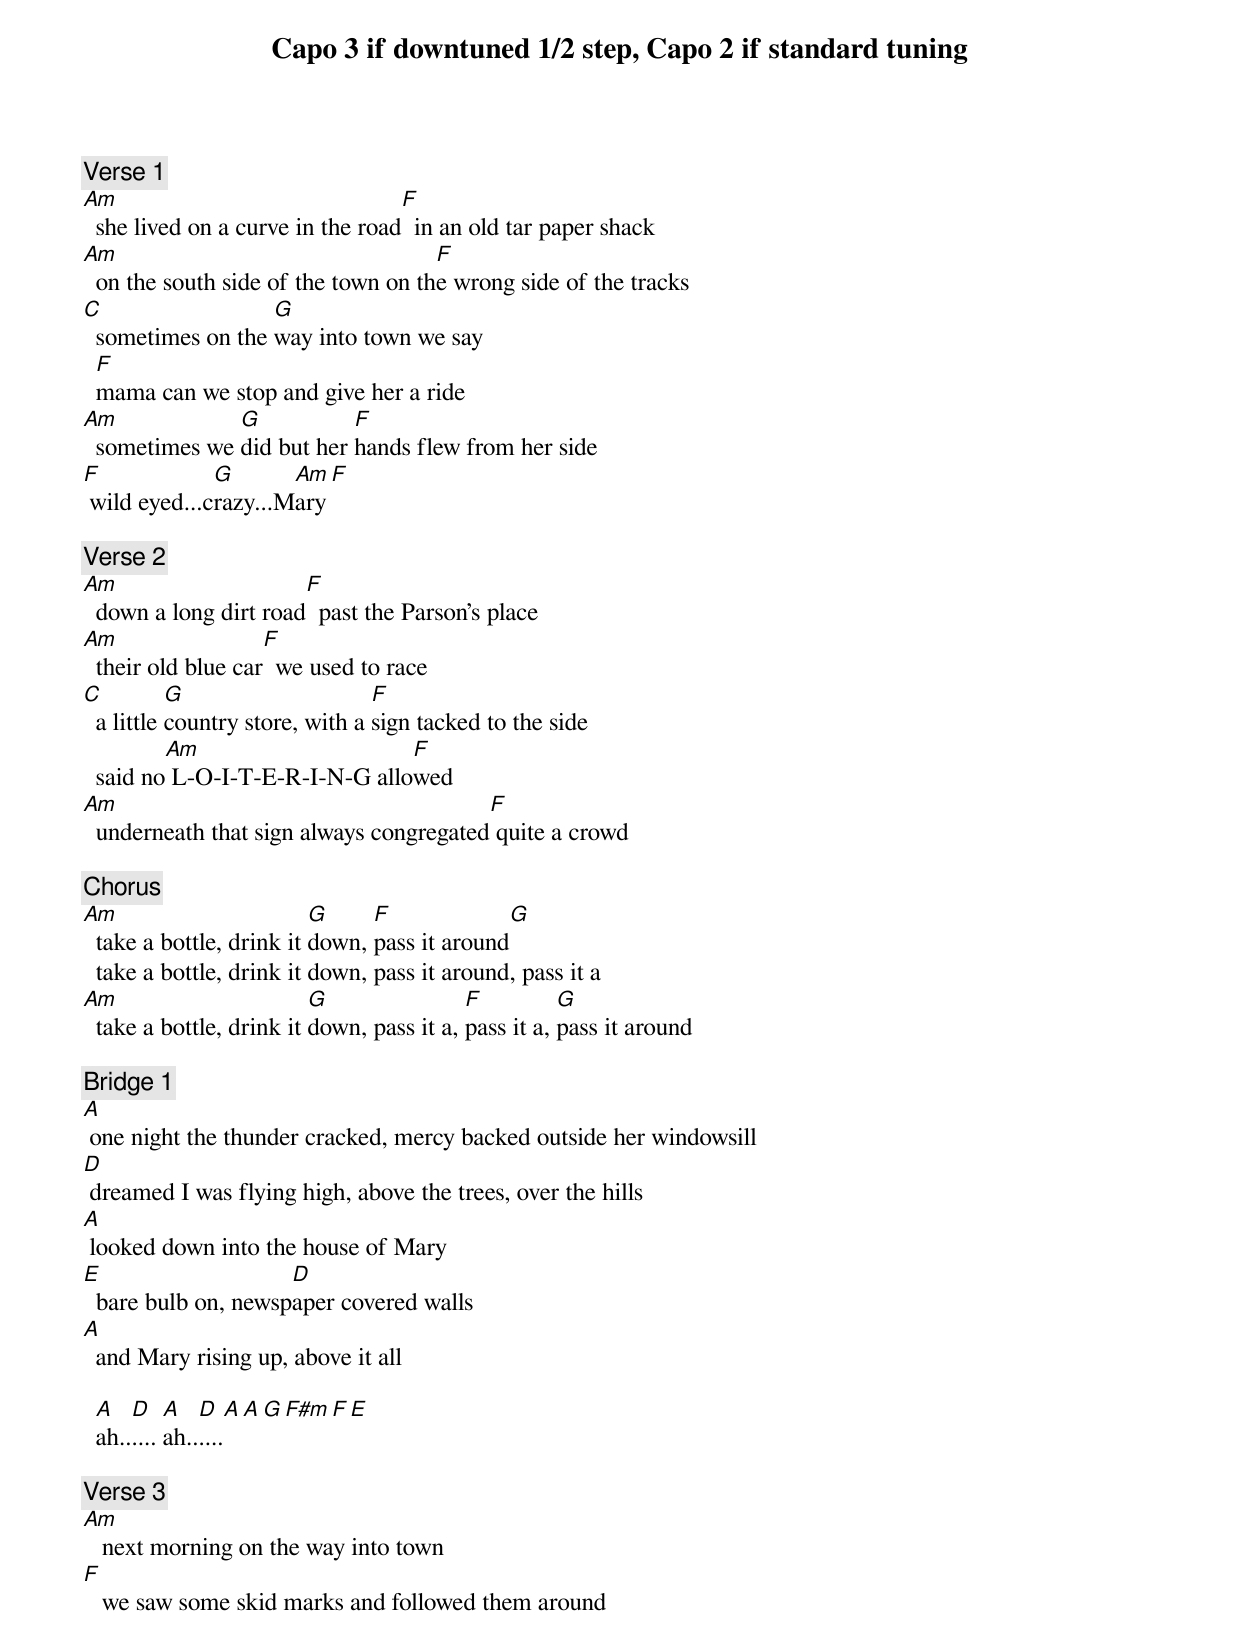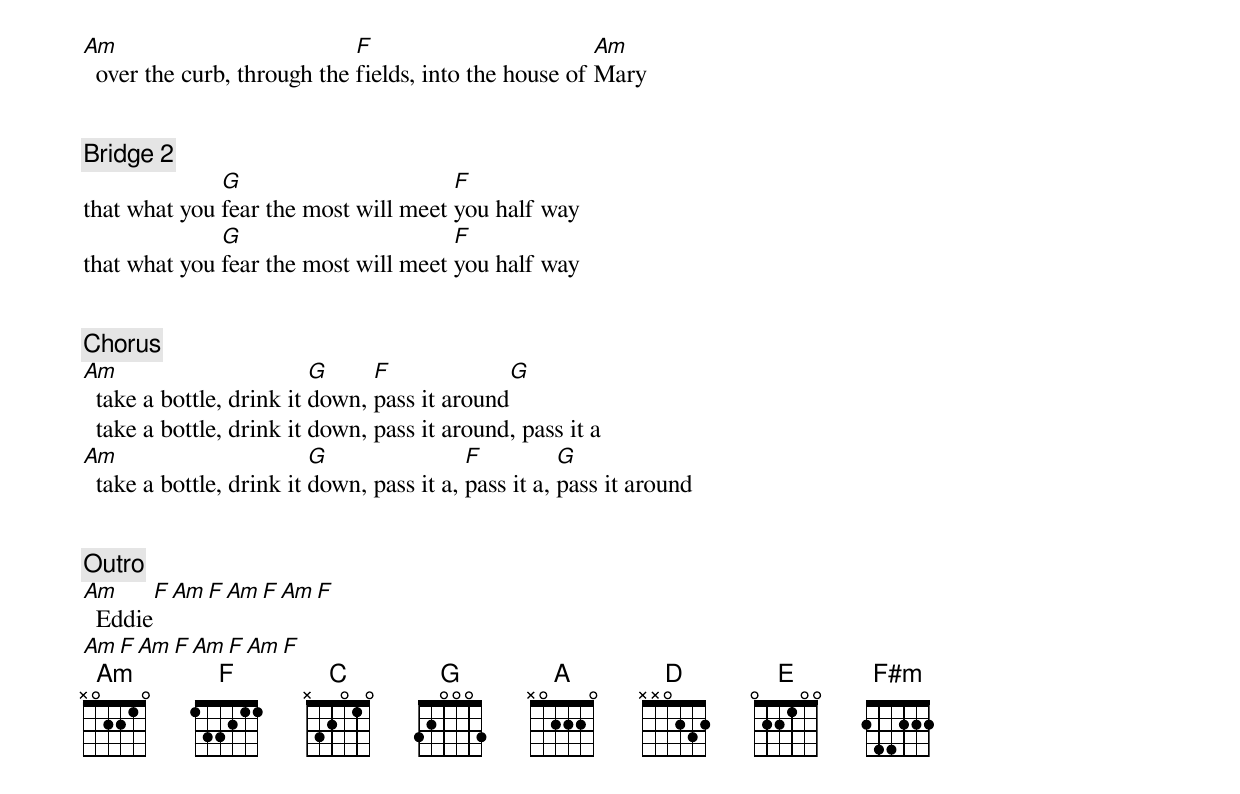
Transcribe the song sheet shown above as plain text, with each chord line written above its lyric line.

Capo 3 if downtuned 1/2 step, Capo 2 if standard tuning


[Verse 1]
Am                                F
  she lived on a curve in the road  in an old tar paper shack
Am                                   F
  on the south side of the town on the wrong side of the tracks
C                  G
  sometimes on the way into town we say
  F
  mama can we stop and give her a ride
Am             G           F
  sometimes we did but her hands flew from her side
F             G       Am          F
 wild eyed...crazy...Mary

[Verse 2]
Am                     F
  down a long dirt road  past the Parson's place
Am                  F
  their old blue car  we used to race
C          G                     F
  a little country store, with a sign tacked to the side
         Am                     F
  said no L-O-I-T-E-R-I-N-G allowed
Am                                       F
  underneath that sign always congregated quite a crowd

[Chorus]
Am                        G     F              G
  take a bottle, drink it down, pass it around
  take a bottle, drink it down, pass it around, pass it a
Am                        G                F          G
  take a bottle, drink it down, pass it a, pass it a, pass it around

[Bridge 1]
A
 one night the thunder cracked, mercy backed outside her windowsill
D
 dreamed I was flying high, above the trees, over the hills
A
 looked down into the house of Mary
E                    D
  bare bulb on, newspaper covered walls
A
  and Mary rising up, above it all

  A   D    A   D   A   A   G   F#m  F   E
  ah...... ah......

[Verse 3]
Am
   next morning on the way into town
F
   we saw some skid marks and followed them around
Am                           F                         Am
  over the curb, through the fields, into the house of Mary


[Bridge 2]
              G                       F
that what you fear the most will meet you half way
              G                       F
that what you fear the most will meet you half way


[Chorus]
Am                        G     F              G
  take a bottle, drink it down, pass it around
  take a bottle, drink it down, pass it around, pass it a
Am                        G                F          G
  take a bottle, drink it down, pass it a, pass it a, pass it around


[Outro]
Am        F        Am        F        Am        F        Am        F
  Eddie
Am        F        Am        F        Am        F        Am        F
